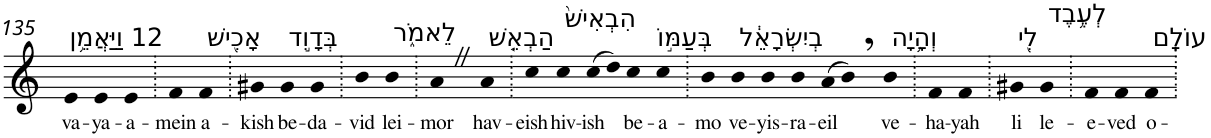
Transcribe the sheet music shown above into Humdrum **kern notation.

**kern	**text
*part1	*part1
*staff1	*staff1
*I"Piano	*
*I'Pno	*
!!LO:PB:g=z
*clefG2	*
*k[]	*
=135	=135
!LO:TX:a:t=12 וַיַּאֲמֵ֥ן	!
!	!LO:LY:b
4e	va-
!	!LO:LY:b
4e	-ya-
!	!LO:LY:b
4e	-a-
=136.	=136.
!	!LO:LY:b
4f	-mein
!LO:TX:a:t=אָכִ֖ישׁ	!
!	!LO:LY:b
4f	a-
=137.	=137.
!	!LO:LY:b
4g#X	-kish
!LO:TX:a:t=בְּדָוִ֣ד	!
!	!LO:LY:b
4g#	be-
!	!LO:LY:b
4g#	-da-
=138.	=138.
!	!LO:LY:b
4b	-vid
!LO:TX:a:t=לֵאמֹ֑ר	!
!	!LO:LY:b
4b	lei-
=139.	=139.
!	!LO:LY:b
4aZ	-mor
!LO:TX:a:t=הַבְאֵ֤שׁ	!
!	!LO:LY:b
4a	hav-
=140.	=140.
!	!LO:LY:b
4cc	-eish
!LO:TX:a:t=הִבְאִישׁ֙	!
!	!LO:LY:b
4cc	hiv-
!	!LO:LY:b
(>8cc	-ish
8dd)	.
!LO:TX:a:t=בְּעַמּ֣וֹ	!
!	!LO:LY:b
4cc	be-
!	!LO:LY:b
4cc	-a-
=141.	=141.
!	!LO:LY:b
4b	-mo
!LO:TX:a:t=בְיִשְׂרָאֵ֔ל	!
!	!LO:LY:b
4b	ve-
!	!LO:LY:b
4b	-yis-
!	!LO:LY:b
4b	-ra-
!	!LO:LY:b
(>8a	-eil
8b,)	.
!LO:TX:a:t=וְהָ֥יָה	!
!	!LO:LY:b
4b	ve-
=142.	=142.
!	!LO:LY:b
4f	-ha-
!	!LO:LY:b
4f	-yah
=143.	=143.
!LO:TX:a:t=לִ֖י	!
!	!LO:LY:b
4g#X	li
!LO:TX:a:t=לְעֶ֥בֶד	!
!	!LO:LY:b
4g#	le-
=144.	=144.
!	!LO:LY:b
4f	-e-
!	!LO:LY:b
4f	-ved
!LO:TX:a:t=עוֹלָֽם	!
!	!LO:LY:b
4f	o-
=.	=.
*-	*-
